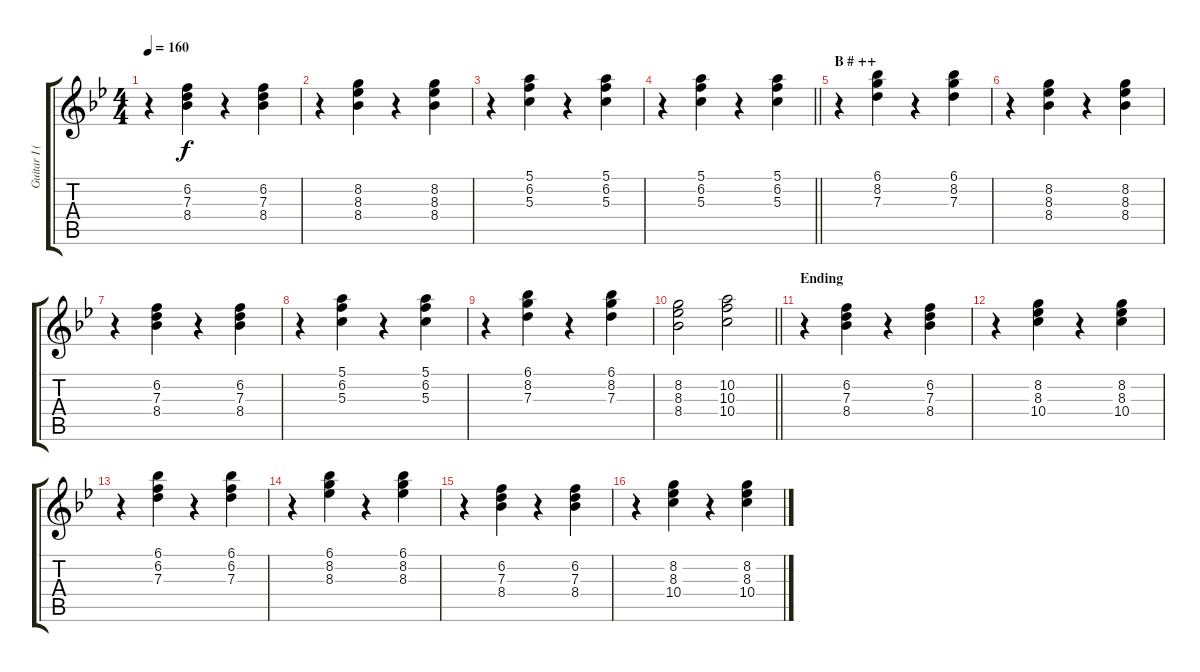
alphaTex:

\track ("Guitar I (Hirasawa Yui)" "Guitar I (") {instrument electricguitarclean}
\staff {score tabs}
\tuning (E4 B3 G3 D3 A2 E2) {hide}
\ts (4 4)
\tempo 160
\clef g2
\ks bb
r.4{dy f} (6.2 7.3 8.4).4 r.4 (6.2 7.3 8.4).4 |
r.4 (8.2 8.3 8.4).4 r.4 (8.2 8.3 8.4).4 |
r.4 (5.1 6.2 5.3).4 r.4 (5.1 6.2 5.3).4 |
\barLineRight lightlight
r.4 (5.1 6.2 5.3).4 r.4 (5.1 6.2 5.3).4 |
\section ("" "B # ++")
r.4 (6.1 8.2 7.3).4 r.4 (6.1 8.2 7.3).4 |
r.4 (8.2 8.3 8.4).4 r.4 (8.2 8.3 8.4).4 |
r.4 (6.2 7.3 8.4).4 r.4 (6.2 7.3 8.4).4 |
r.4 (5.1 6.2 5.3).4 r.4 (5.1 6.2 5.3).4 |
r.4 (6.1 8.2 7.3).4 r.4 (6.1 8.2 7.3).4 |
\barLineRight lightlight
(8.2 8.3 8.4).2 (10.2 10.3 10.4).2 |
\section ("" "Ending")
r.4 (6.2 7.3 8.4).4 r.4 (6.2 7.3 8.4).4 |
r.4 (8.2 8.3 10.4).4 r.4 (8.2 8.3 10.4).4 |
r.4 (6.1 6.2 7.3).4 r.4 (6.1 6.2 7.3).4 |
r.4 (6.1 8.2 8.3).4 r.4 (6.1 8.2 8.3).4 |
r.4 (6.2 7.3 8.4).4 r.4 (6.2 7.3 8.4).4 |
r.4 (8.2 8.3 10.4).4 r.4 (8.2 8.3 10.4).4
